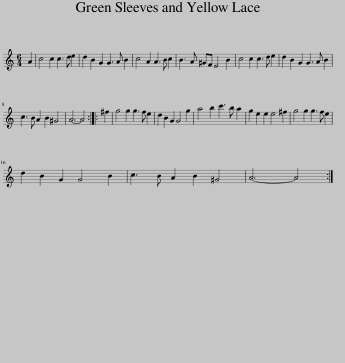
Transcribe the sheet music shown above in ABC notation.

X:1
L:1/8
M:6/4
I:linebreak $
K:C
V:1 treble
V:1
 A2 | c4 c2 c3 d e2 | d2 B2 G2 G3 A B2 | c4 A2 A3 B c2 | B3 A ^GF E4 B2 | %5
 c4 c2 c3 d e2 | d2 B2 G2 G3 A B2 |$ c3 B A2 B2 ^G4 | A6- A4 :: ^f2 | %10
 g4 g2 g3 f e2 | d2 B2 G2 G4 g2 | a4 b2 c'3 b a2 | g2 e2 e2 e4 ^f2 | g4 g2 g3 f e2 |$ %15
 d2 B2 G2 G4 B2 | c3 B A2 B2 ^G4 | A6- A4 :| %18
